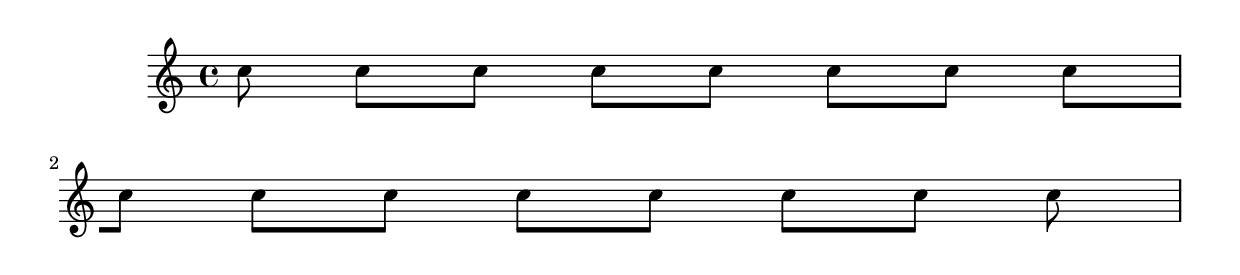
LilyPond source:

%% Do not edit this file; it is auto-generated from LSR http://lsr.dsi.unimi.it
%% This file is in the public domain.
\version "2.13.1"

\header {
  lsrtags = "rhythms"

%% Translation of GIT committish: b2d4318d6c53df8469dfa4da09b27c15a374d0ca
  texidoces = "
Normalmente están prohibidos los saltos de línea si las barras
atraviesan las líneas divisorias.  Se puede cambiar este
comportamiento como se muestra aquí:

"
  doctitlees = "Barras que atraviesan saltos de línea"
  

  doctitle = "Barras que atraviesan saltos de línea"
  

  doctitle = "Barras que atraviesan saltos de línea"
  
%% Translation of GIT committish: d96023d8792c8af202c7cb8508010c0d3648899d  
texidocde = "
Zeilenumbrüche sind normalerweise während Balken verboten.  Das kann geändert
werden.

"
  doctitlede = "Balken über Zeilenumbrüche"


%% Translation of GIT committish: b3196fadd8f42d05ba35e8ac42f7da3caf8a3079
  
  texidocfr = "
Il est normalement impensable qu'un saut de ligne tombe au milieu d'une
ligature.  LilyPond permet néanmoins de l'obtenir.

"
  doctitlefr = "Ligature au moment d'un saut de ligne"

  texidoc = "
Line breaks are normally forbidden when beams cross bar lines. This
behavior can be changed as shown: 

"
  doctitle = "Beams across line breaks"
} % begin verbatim

\relative c'' {
  \override Beam #'breakable = ##t
  c8 c[ c] c[ c] c[ c] c[ \break  
  c8] c[ c] c[ c] c[ c] c
}


